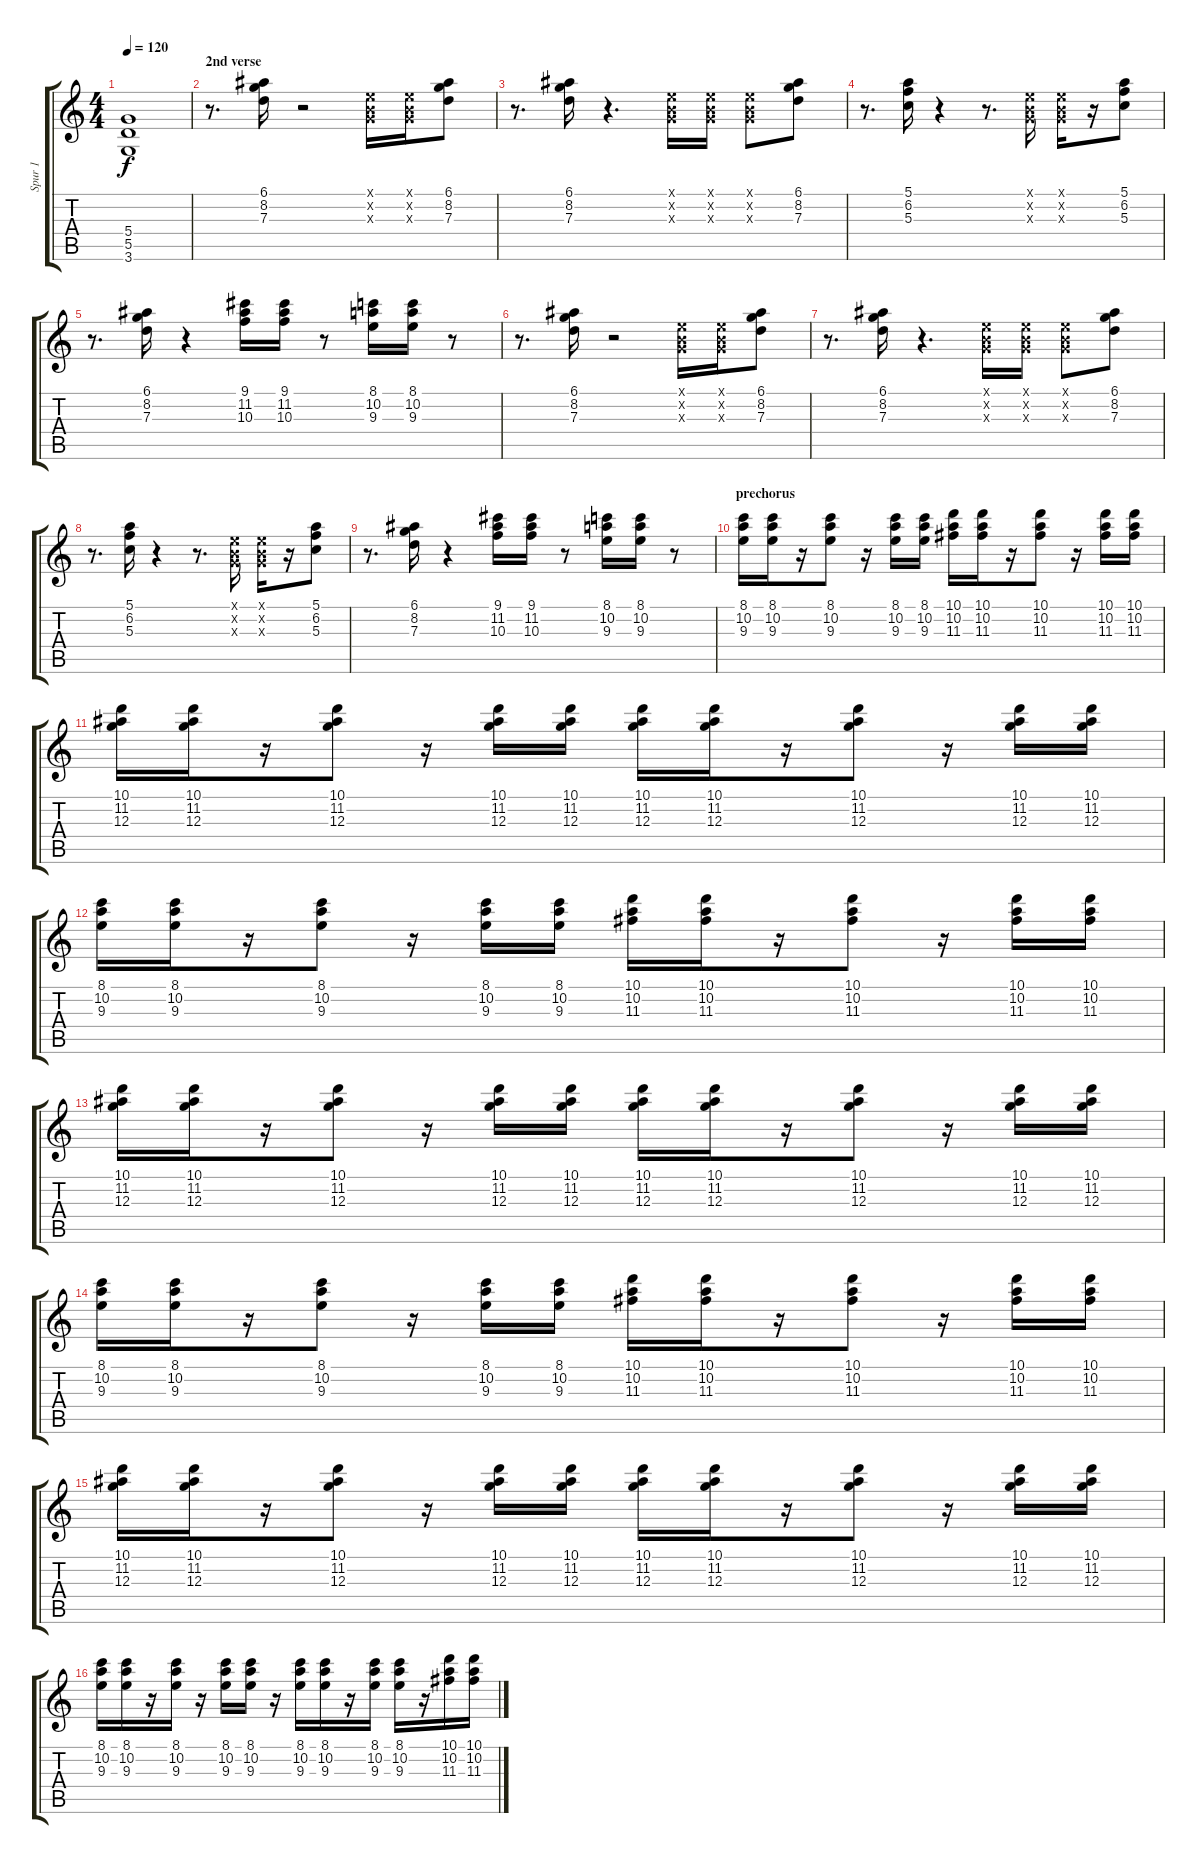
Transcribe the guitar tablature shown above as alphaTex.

\track ("Spur 1" "Spur 1") {instrument distortionguitar}
\staff {score tabs}
\tuning (E4 B3 G3 D3 A2 E2) {hide}
\ts (4 4)
\tempo 120
\clef g2
\ks c
(5.4 5.5 3.6).1{dy f} |
\section ("" "2nd verse")
r.8{d} (6.1 8.2 7.3).16{volume 8 instrument electricguitarclean} r.2 (0.1{x} 0.2{x} 0.3{x}).16 (0.1{x} 0.2{x} 0.3{x}).16 (6.1 8.2 7.3).8 |
r.8{d} (6.1 8.2 7.3).16 r.4{d} (0.1{x} 0.2{x} 0.3{x}).16 (0.1{x} 0.2{x} 0.3{x}).16 (0.1{x} 0.2{x} 0.3{x}).8 (6.1 8.2 7.3).8 |
r.8{d} (5.1 6.2 5.3).16 r.4 r.8{d} (0.1{x} 0.2{x} 0.3{x}).16 (0.1{x} 0.2{x} 0.3{x}).16 r.16 (5.1 6.2 5.3).8 |
r.8{d} (6.1 8.2 7.3).16 r.4 (9.1 11.2 10.3).16 (9.1 11.2 10.3).16 r.8 (8.1 10.2 9.3).16 (8.1 10.2 9.3).16 r.8 |
r.8{d} (6.1 8.2 7.3).16{volume 8 instrument electricguitarclean} r.2 (0.1{x} 0.2{x} 0.3{x}).16 (0.1{x} 0.2{x} 0.3{x}).16 (6.1 8.2 7.3).8 |
r.8{d} (6.1 8.2 7.3).16 r.4{d} (0.1{x} 0.2{x} 0.3{x}).16 (0.1{x} 0.2{x} 0.3{x}).16 (0.1{x} 0.2{x} 0.3{x}).8 (6.1 8.2 7.3).8 |
r.8{d} (5.1 6.2 5.3).16 r.4 r.8{d} (0.1{x} 0.2{x} 0.3{x}).16 (0.1{x} 0.2{x} 0.3{x}).16 r.16 (5.1 6.2 5.3).8 |
r.8{d} (6.1 8.2 7.3).16 r.4 (9.1 11.2 10.3).16 (9.1 11.2 10.3).16 r.8 (8.1 10.2 9.3).16 (8.1 10.2 9.3).16 r.8 |
\section ("" "prechorus")
(8.1 10.2 9.3).16 (8.1 10.2 9.3).16 r.16 (8.1 10.2 9.3).8 r.16 (8.1 10.2 9.3).16 (8.1 10.2 9.3).16 (10.1 10.2 11.3).16 (10.1 10.2 11.3).16 r.16 (10.1 10.2 11.3).8 r.16 (10.1 10.2 11.3).16 (10.1 10.2 11.3).16 |
(10.1 11.2 12.3).16 (10.1 11.2 12.3).16 r.16 (10.1 11.2 12.3).8 r.16 (10.1 11.2 12.3).16 (10.1 11.2 12.3).16 (10.1 11.2 12.3).16 (10.1 11.2 12.3).16 r.16 (10.1 11.2 12.3).8 r.16 (10.1 11.2 12.3).16 (10.1 11.2 12.3).16 |
(8.1 10.2 9.3).16 (8.1 10.2 9.3).16 r.16 (8.1 10.2 9.3).8 r.16 (8.1 10.2 9.3).16 (8.1 10.2 9.3).16 (10.1 10.2 11.3).16 (10.1 10.2 11.3).16 r.16 (10.1 10.2 11.3).8 r.16 (10.1 10.2 11.3).16 (10.1 10.2 11.3).16 |
(10.1 11.2 12.3).16 (10.1 11.2 12.3).16 r.16 (10.1 11.2 12.3).8 r.16 (10.1 11.2 12.3).16 (10.1 11.2 12.3).16 (10.1 11.2 12.3).16 (10.1 11.2 12.3).16 r.16 (10.1 11.2 12.3).8 r.16 (10.1 11.2 12.3).16 (10.1 11.2 12.3).16 |
(8.1 10.2 9.3).16 (8.1 10.2 9.3).16 r.16 (8.1 10.2 9.3).8 r.16 (8.1 10.2 9.3).16 (8.1 10.2 9.3).16 (10.1 10.2 11.3).16 (10.1 10.2 11.3).16 r.16 (10.1 10.2 11.3).8 r.16 (10.1 10.2 11.3).16 (10.1 10.2 11.3).16 |
(10.1 11.2 12.3).16 (10.1 11.2 12.3).16 r.16 (10.1 11.2 12.3).8 r.16 (10.1 11.2 12.3).16 (10.1 11.2 12.3).16 (10.1 11.2 12.3).16 (10.1 11.2 12.3).16 r.16 (10.1 11.2 12.3).8 r.16 (10.1 11.2 12.3).16 (10.1 11.2 12.3).16 |
(8.1 10.2 9.3).16 (8.1 10.2 9.3).16 r.16 (8.1 10.2 9.3).16 r.16 (8.1 10.2 9.3).16 (8.1 10.2 9.3).16 r.16 (8.1 10.2 9.3).16 (8.1 10.2 9.3).16 r.16 (8.1 10.2 9.3).16 (8.1 10.2 9.3).16 r.16 (10.1 10.2 11.3).16 (10.1 10.2 11.3).16
